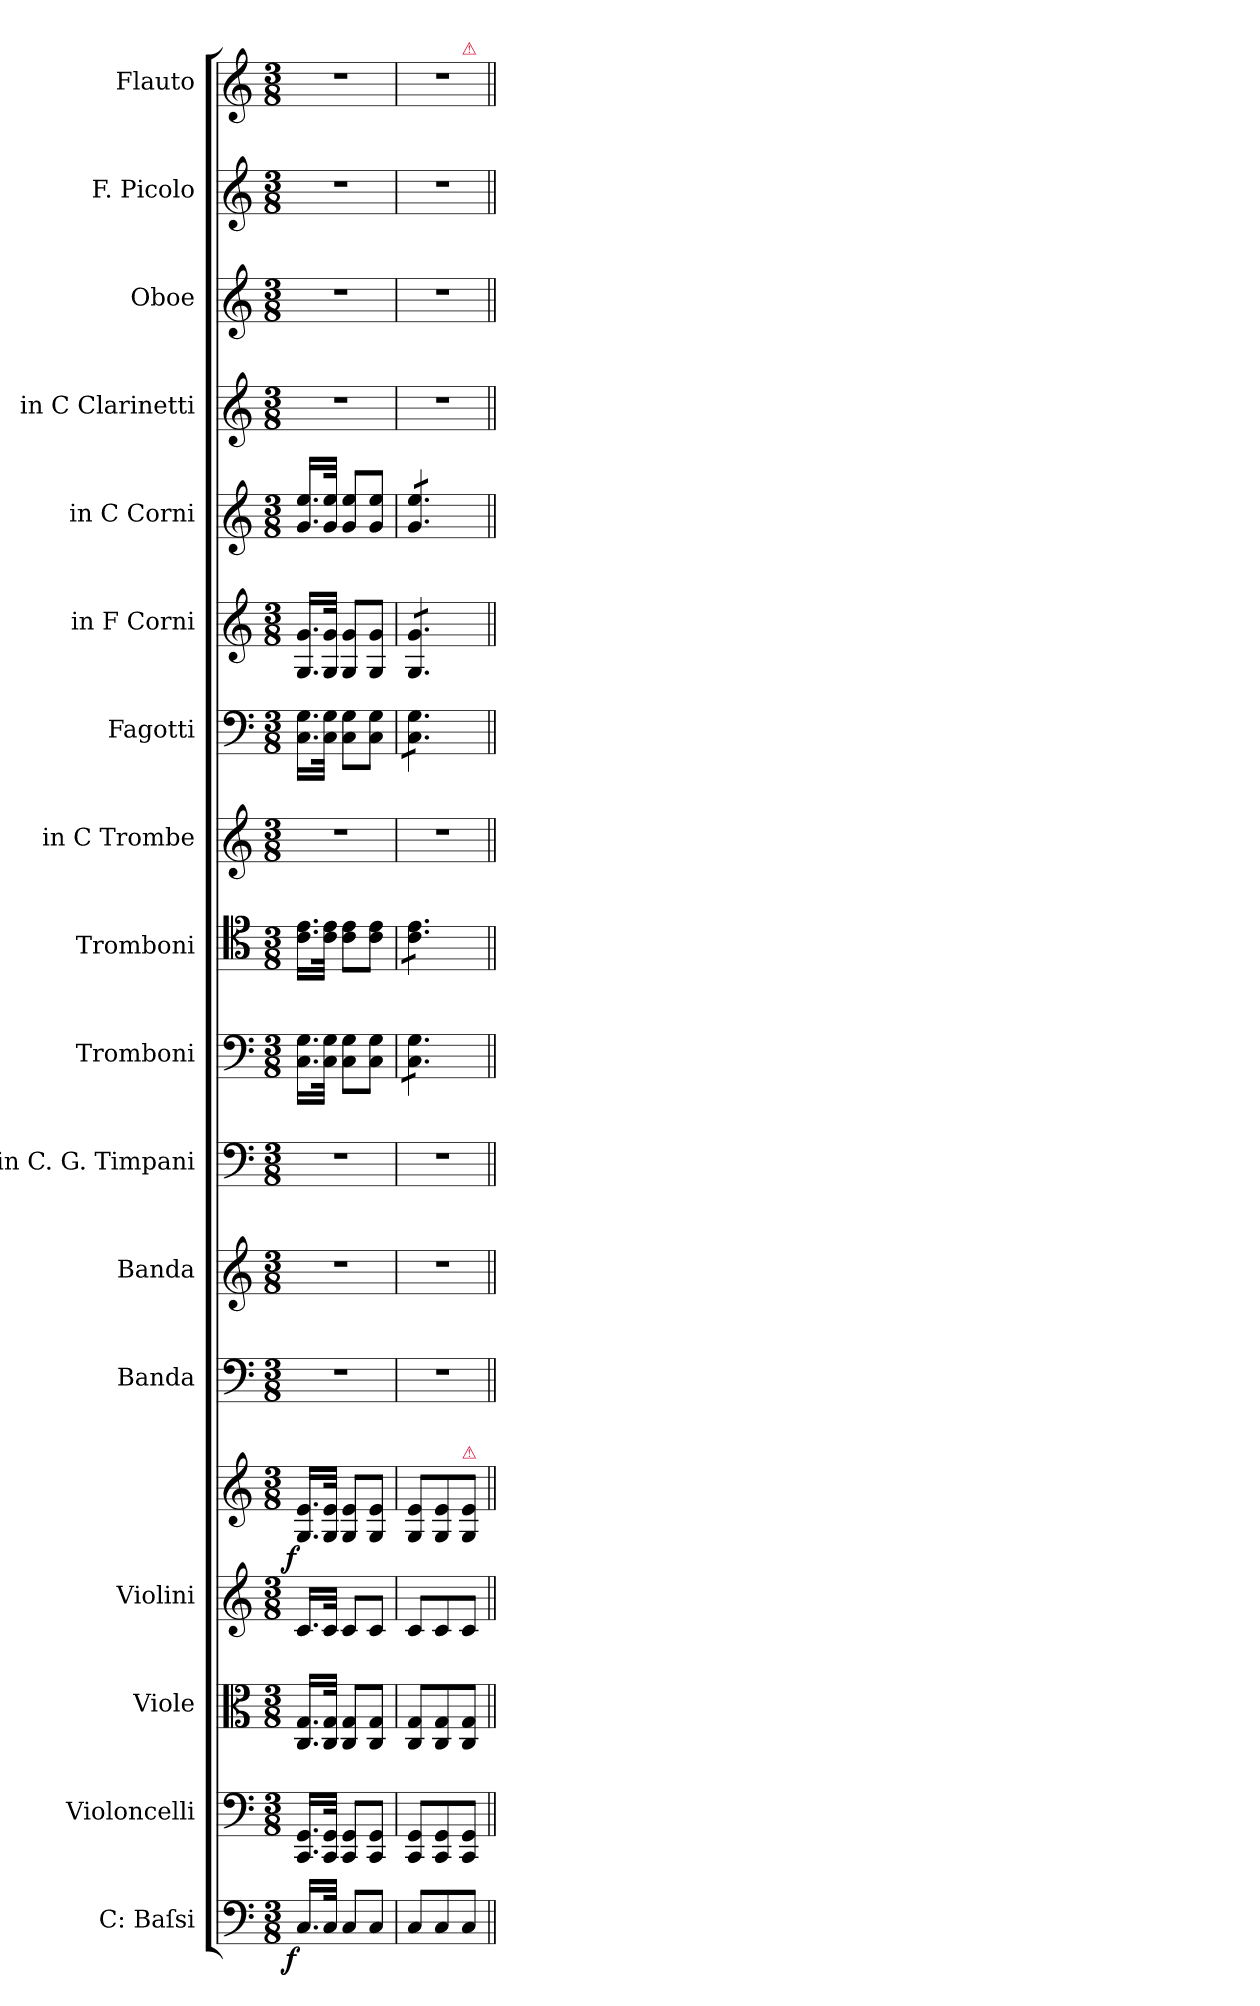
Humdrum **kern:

**kern	**dynam	**kern	**kern	**kern	**kern	**dynam	**kern	**kern	**kern	**kern	**kern	**kern	**kern	**kern	**kern	**kern	**kern	**kern	**kern
*part18	*part18	*part17	*part16	*part15	*part14	*part14	*part13	*part12	*part11	*part10	*part9	*part8	*part7	*part6	*part5	*part4	*part3	*part2	*part1
*staff18	*staff18	*staff17	*staff16	*staff15	*staff14	*staff14	*staff13	*staff12	*staff11	*staff10	*staff9	*staff8	*staff7	*staff6	*staff5	*staff4	*staff3	*staff2	*staff1
*I"C: Baſsi	*	*I"Violoncelli	*I"Viole	*I"Violini	*	*	*I"Banda	*I"Banda	*I"in C. G. Timpani	*I"Tromboni	*I"Tromboni	*I"in C Trombe	*I"Fagotti	*I"in F Corni	*I"in C Corni	*I"in C Clarinetti	*I"Oboe	*I"F. Picolo	*I"Flauto
*	*	*I'Vc	*	*I'Vln	*	*	*	*	*I'Timp	*I'Trb	*I'Trb	*	*	*	*	*I'Cl	*I'Ob	*	*I'Fl
*clefF4	*	*clefF4	*clefC3	*clefG2	*clefG2	*	*clefF4	*clefG2	*clefF4	*clefF4	*clefC4	*clefG2	*clefF4	*clefG2	*clefG2	*clefG2	*clefG2	*clefG2	*clefG2
*	*	*	*	*	*	*	*	*	*	*	*	*	*	*ITrd4c7	*	*	*	*	*
*k[]	*	*k[]	*k[]	*k[]	*k[]	*	*k[]	*k[]	*k[]	*k[]	*k[]	*k[]	*k[]	*k[b-]	*k[]	*k[]	*k[]	*k[]	*k[]
*M3/8	*	*M3/8	*M3/8	*M3/8	*M3/8	*	*M3/8	*M3/8	*M3/8	*M3/8	*M3/8	*M3/8	*M3/8	*M3/8	*M3/8	*M3/8	*M3/8	*M3/8	*M3/8
=1	=1	=1	=1	=1	=1	=1	=1	=1	=1	=1	=1	=1	=1	=1	=1	=1	=1	=1	=1
!	!LO:DY:rj	!	!	!	!	!LO:DY:rj	!	!	!	!	!	!	!	!	!	!	!	!	!
16.C/LL	f	16.CC/ 16.GG/LL	16.C/ 16.G/LL	16.c/LL	16.G/ 16.e/LL	f	4.r	4.r	4.r	16.C\ 16.G\LL	16.c\ 16.e\LL	4.r	16.C\ 16.G\LL	16.C/ 16.c/LL	16.g/ 16.ee/LL	4.r	4.r	4.r	4.r
32C/JJk	.	32CC/ 32GG/JJk	32C/ 32G/JJk	32c/JJk	32G/ 32e/JJk	.	.	.	.	32C\ 32G\JJk	32c\ 32e\JJk	.	32C\ 32G\JJk	32C/ 32c/JJk	32g/ 32ee/JJk	.	.	.	.
8C/L	.	8CC/ 8GG/L	8C/ 8G/L	8c/L	8G/ 8e/L	.	.	.	.	8C\ 8G\L	8c\ 8e\L	.	8C\ 8G\L	8C/ 8c/L	8g/ 8ee/L	.	.	.	.
8C/J	.	8CC/ 8GG/J	8C/ 8G/J	8c/J	8G/ 8e/J	.	.	.	.	8C\ 8G\J	8c\ 8e\J	.	8C\ 8G\J	8C/ 8c/J	8g/ 8ee/J	.	.	.	.
=2	=2	=2	=2	=2	=2	=2	=2	=2	=2	=2	=2	=2	=2	=2	=2	=2	=2	=2	=2
*	*	*	*	*	*	*	*	*	*	*	*	*	*	*	*	*	*	*	*^
*	*	*	*	*	*	*	*	*	*	*tremolo	*	*	*	*	*	*	*	*	*	*
*	*	*	*	*	*	*	*	*	*	*	*tremolo	*	*	*	*	*	*	*	*	*
*	*	*	*	*	*	*	*	*	*	*	*	*	*tremolo	*	*	*	*	*	*	*
*	*	*	*	*	*	*	*	*	*	*	*	*	*	*tremolo	*	*	*	*	*	*
*	*	*	*	*	*	*	*	*	*	*	*	*	*	*	*tremolo	*	*	*	*	*
8C/L	.	8CC/ 8GG/L	8C/ 8G/L	8c/L	8G/ 8e/L	.	4.r	4.r	4.r	8C\ 8G\L	8c\ 8e\L	4.r	8C\ 8G\L	8C/ 8c/L	8g/ 8ee/L	4.r	4.r	4.r	4.r	4ryy
8C/	.	8CC/ 8GG/	8C/ 8G/	8c/	8G/ 8e/	.	.	.	.	8C\ 8G\	8c\ 8e\	.	8C\ 8G\	8C/ 8c/	8g/ 8ee/	.	.	.	.	.
!	!	!	!	!	!	!	!	!	!	!	!	!	!	!	!	!	!	!	!	!LO:TX:a:color=crimson:t=⚠
!	!	!	!	!	!LO:TX:a:color=crimson:t=⚠	!	!	!	!	!	!	!	!	!	!	!	!	!	!	!
8C/J	.	8CC/ 8GG/J	8C/ 8G/J	8c/J	8G/ 8e/J	.	.	.	.	8C\ 8G\J	8c\ 8e\J	.	8C\ 8G\J	8C/ 8c/J	8g/ 8ee/J	.	.	.	.	8ryy
*	*	*	*	*	*	*	*	*	*	*	*	*	*	*	*Xtremolo	*	*	*	*	*
*	*	*	*	*	*	*	*	*	*	*	*	*	*	*Xtremolo	*	*	*	*	*	*
*	*	*	*	*	*	*	*	*	*	*	*	*	*Xtremolo	*	*	*	*	*	*	*
*	*	*	*	*	*	*	*	*	*	*	*Xtremolo	*	*	*	*	*	*	*	*	*
*	*	*	*	*	*	*	*	*	*	*Xtremolo	*	*	*	*	*	*	*	*	*	*
*	*	*	*	*	*	*	*	*	*	*	*	*	*	*	*	*	*	*	*v	*v
=||	=||	=||	=||	=||	=||	=||	=||	=||	=||	=||	=||	=||	=||	=||	=||	=||	=||	=||	=||
*-	*-	*-	*-	*-	*-	*-	*-	*-	*-	*-	*-	*-	*-	*-	*-	*-	*-	*-	*-
